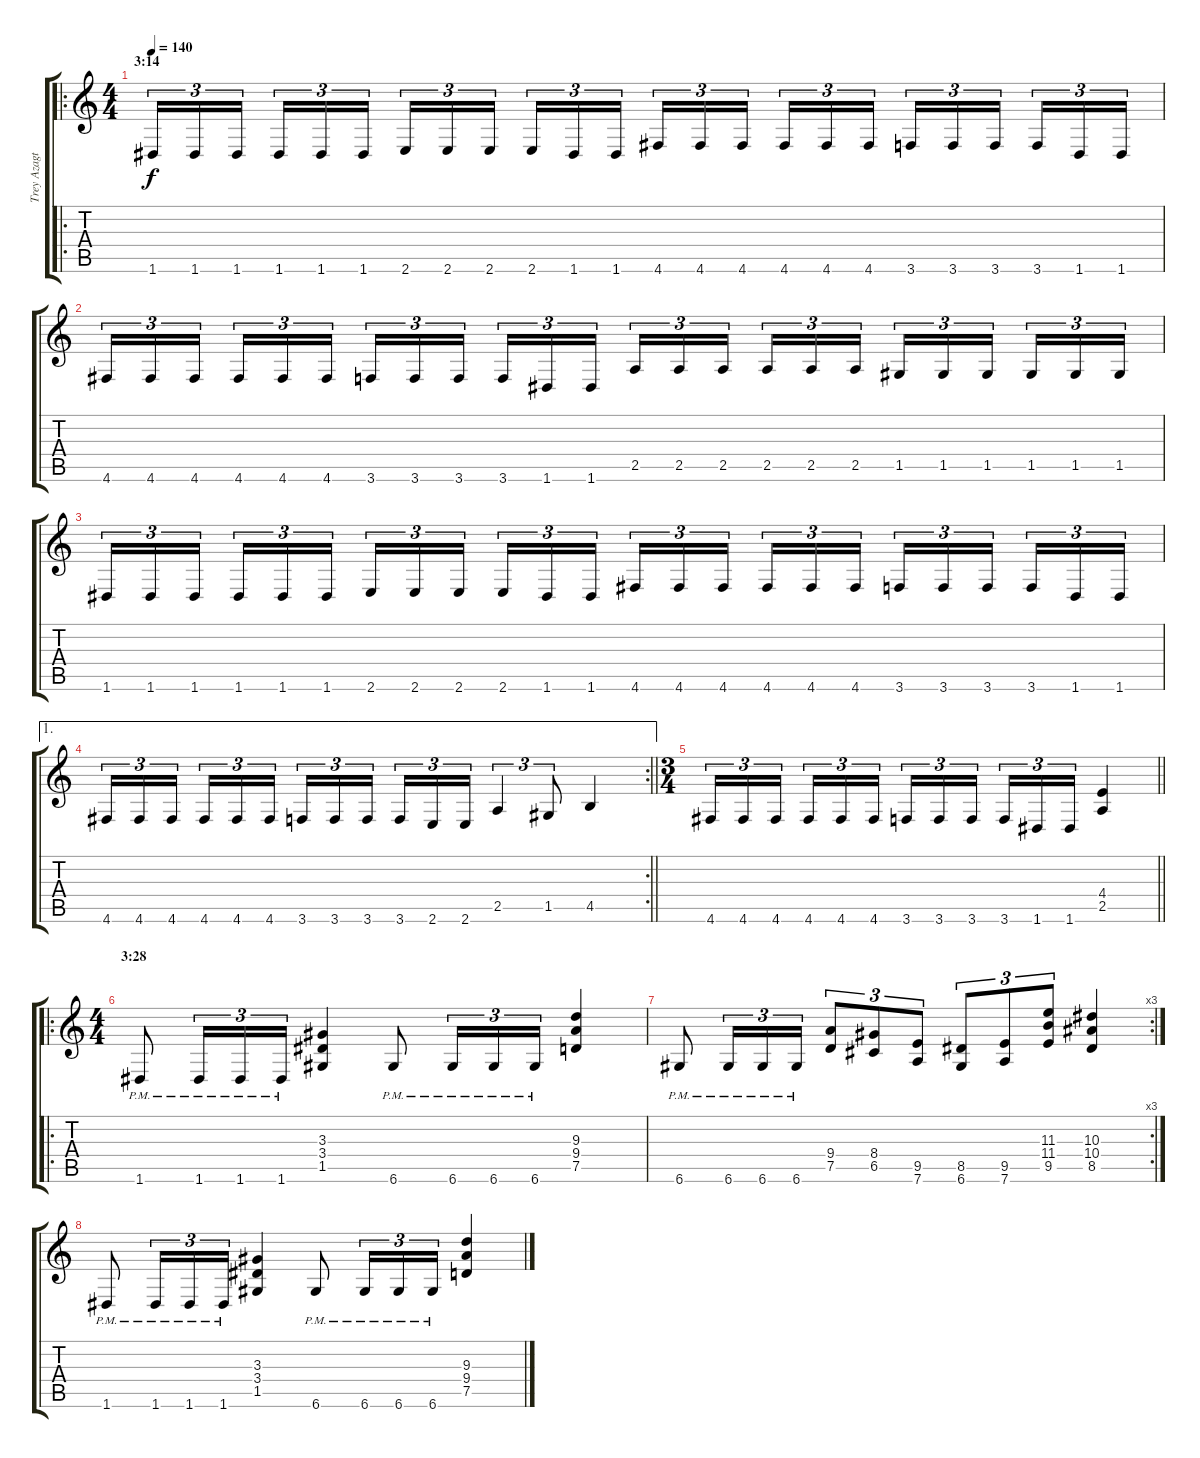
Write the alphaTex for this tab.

\track ("Trey Azagthoth 2" "Trey Azagt") {instrument distortionguitar}
\staff {score tabs}
\tuning (D4 A3 F3 C3 G2 D2) {hide}
\ro
\ts (4 4)
\section ("" "3:14")
\tempo 140
\clef g2
\ks c
1.6.16{tu (3 2) dy f} 1.6.16{tu (3 2)} 1.6.16{tu (3 2) beam splitsecondary} 1.6.16{tu (3 2)} 1.6.16{tu (3 2)} 1.6.16{tu (3 2)} 2.6.16{tu (3 2)} 2.6.16{tu (3 2)} 2.6.16{tu (3 2) beam splitsecondary} 2.6.16{tu (3 2)} 1.6.16{tu (3 2)} 1.6.16{tu (3 2)} 4.6.16{tu (3 2)} 4.6.16{tu (3 2)} 4.6.16{tu (3 2) beam splitsecondary} 4.6.16{tu (3 2)} 4.6.16{tu (3 2)} 4.6.16{tu (3 2)} 3.6.16{tu (3 2)} 3.6.16{tu (3 2)} 3.6.16{tu (3 2) beam splitsecondary} 3.6.16{tu (3 2)} 1.6.16{tu (3 2)} 1.6.16{tu (3 2)} |
4.6.16{tu (3 2)} 4.6.16{tu (3 2)} 4.6.16{tu (3 2) beam splitsecondary} 4.6.16{tu (3 2)} 4.6.16{tu (3 2)} 4.6.16{tu (3 2)} 3.6.16{tu (3 2)} 3.6.16{tu (3 2)} 3.6.16{tu (3 2) beam splitsecondary} 3.6.16{tu (3 2)} 1.6.16{tu (3 2)} 1.6.16{tu (3 2)} 2.5.16{tu (3 2)} 2.5.16{tu (3 2)} 2.5.16{tu (3 2) beam splitsecondary} 2.5.16{tu (3 2)} 2.5.16{tu (3 2)} 2.5.16{tu (3 2)} 1.5.16{tu (3 2)} 1.5.16{tu (3 2)} 1.5.16{tu (3 2) beam splitsecondary} 1.5.16{tu (3 2)} 1.5.16{tu (3 2)} 1.5.16{tu (3 2)} |
1.6.16{tu (3 2)} 1.6.16{tu (3 2)} 1.6.16{tu (3 2) beam splitsecondary} 1.6.16{tu (3 2)} 1.6.16{tu (3 2)} 1.6.16{tu (3 2)} 2.6.16{tu (3 2)} 2.6.16{tu (3 2)} 2.6.16{tu (3 2) beam splitsecondary} 2.6.16{tu (3 2)} 1.6.16{tu (3 2)} 1.6.16{tu (3 2)} 4.6.16{tu (3 2)} 4.6.16{tu (3 2)} 4.6.16{tu (3 2) beam splitsecondary} 4.6.16{tu (3 2)} 4.6.16{tu (3 2)} 4.6.16{tu (3 2)} 3.6.16{tu (3 2)} 3.6.16{tu (3 2)} 3.6.16{tu (3 2) beam splitsecondary} 3.6.16{tu (3 2)} 1.6.16{tu (3 2)} 1.6.16{tu (3 2)} |
\ae 1
\rc 2
\barLineRight lightlight
4.6.16{tu (3 2)} 4.6.16{tu (3 2)} 4.6.16{tu (3 2) beam splitsecondary} 4.6.16{tu (3 2)} 4.6.16{tu (3 2)} 4.6.16{tu (3 2)} 3.6.16{tu (3 2)} 3.6.16{tu (3 2)} 3.6.16{tu (3 2) beam splitsecondary} 3.6.16{tu (3 2)} 2.6.16{tu (3 2)} 2.6.16{tu (3 2)} 2.5.4{tu (3 2)} 1.5.8{tu (3 2)} 4.5.4 |
\ts (3 4)
\barLineRight lightlight
4.6.16{tu (3 2)} 4.6.16{tu (3 2)} 4.6.16{tu (3 2) beam splitsecondary} 4.6.16{tu (3 2)} 4.6.16{tu (3 2)} 4.6.16{tu (3 2)} 3.6.16{tu (3 2)} 3.6.16{tu (3 2)} 3.6.16{tu (3 2) beam splitsecondary} 3.6.16{tu (3 2)} 1.6.16{tu (3 2)} 1.6.16{tu (3 2)} (4.4 2.5).4 |
\ro
\ts (4 4)
\section ("" "3:28")
1.6{pm}.8 1.6{pm}.16{tu (3 2)} 1.6{pm}.16{tu (3 2)} 1.6{pm}.16{tu (3 2)} (3.3 3.4 1.5).4 6.6{pm}.8 6.6{pm}.16{tu (3 2)} 6.6{pm}.16{tu (3 2)} 6.6{pm}.16{tu (3 2)} (9.3 9.4 7.5).4 |
\rc 3
6.6{pm}.8 6.6{pm}.16{tu (3 2)} 6.6{pm}.16{tu (3 2)} 6.6{pm}.16{tu (3 2)} (9.4 7.5).8{tu (3 2)} (8.4 6.5).8{tu (3 2)} (9.5 7.6).8{tu (3 2)} (8.5 6.6).8{tu (3 2)} (9.5 7.6).8{tu (3 2)} (11.3 11.4 9.5).8{tu (3 2)} (10.3 10.4 8.5).4 |
1.6{pm}.8 1.6{pm}.16{tu (3 2)} 1.6{pm}.16{tu (3 2)} 1.6{pm}.16{tu (3 2)} (3.3 3.4 1.5).4 6.6{pm}.8 6.6{pm}.16{tu (3 2)} 6.6{pm}.16{tu (3 2)} 6.6{pm}.16{tu (3 2)} (9.3 9.4 7.5).4
